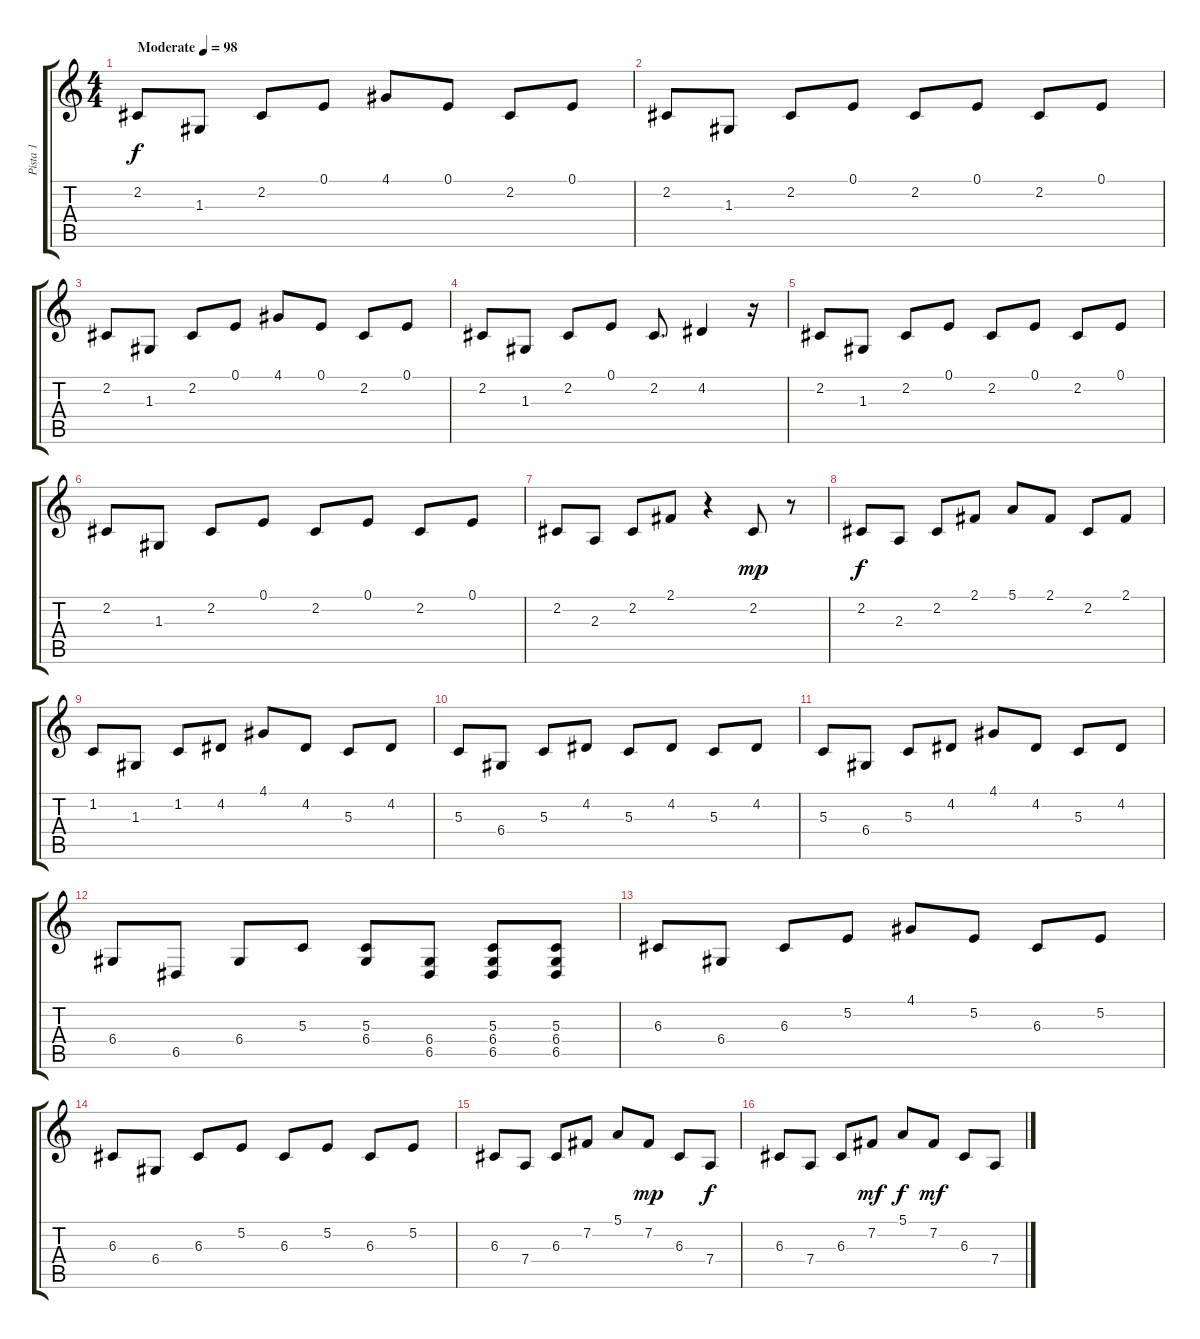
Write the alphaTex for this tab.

\track ("Pista 1" "Pista 1") {instrument acousticgrandpiano}
\staff {score tabs}
\tuning (E4 B3 G3 D3 A2 E2) {hide}
\ts (4 4)
\tempo (98 "Moderate")
\clef g2
\ks c
2.2.8{dy f instrument acousticgrandpiano} 1.3.8 2.2.8 0.1.8 4.1.8 0.1.8 2.2.8 0.1.8 |
2.2.8 1.3.8 2.2.8 0.1.8 2.2.8 0.1.8 2.2.8 0.1.8 |
2.2.8 1.3.8 2.2.8 0.1.8 4.1.8 0.1.8 2.2.8 0.1.8 |
2.2.8 1.3.8 2.2.8 0.1.8 2.2.8{d} 4.2.4 r.16 |
2.2.8 1.3.8 2.2.8 0.1.8 2.2.8 0.1.8 2.2.8 0.1.8 |
2.2.8 1.3.8 2.2.8 0.1.8 2.2.8 0.1.8 2.2.8 0.1.8 |
2.2.8 2.3.8 2.2.8 2.1.8 r.4 2.2.8{dy mp} r.8 |
2.2.8{dy f} 2.3.8 2.2.8 2.1.8 5.1.8 2.1.8 2.2.8 2.1.8 |
1.2.8 1.3.8 1.2.8 4.2.8 4.1.8 4.2.8 5.3.8 4.2.8 |
5.3.8 6.4.8 5.3.8 4.2.8 5.3.8 4.2.8 5.3.8 4.2.8 |
5.3.8 6.4.8 5.3.8 4.2.8 4.1.8 4.2.8 5.3.8 4.2.8 |
6.4.8 6.5.8 6.4.8 5.3.8 (5.3 6.4).8 (6.4 6.5).8 (5.3 6.4 6.5).8 (5.3 6.4 6.5).8 |
6.3.8 6.4.8 6.3.8 5.2.8 4.1.8 5.2.8 6.3.8 5.2.8 |
6.3.8 6.4.8 6.3.8 5.2.8 6.3.8 5.2.8 6.3.8 5.2.8 |
6.3.8 7.4.8 6.3.8 7.2.8 5.1.8 7.2.8{dy mp} 6.3.8 7.4.8{dy f} |
6.3.8 7.4.8 6.3.8 7.2.8{dy mf} 5.1.8{dy f} 7.2.8{dy mf} 6.3.8 7.4.8
